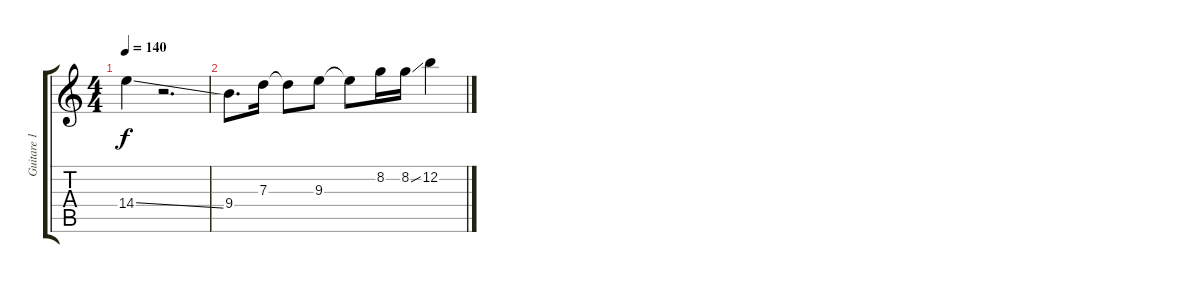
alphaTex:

\track ("Guitare 1" "Guitare 1") {instrument overdrivenguitar}
\staff {score tabs}
\tuning (E4 B3 G3 D3 A2 E2) {hide}
\ts (4 4)
\tempo 140
\clef g2
\ks c
14.4{ss}.4{dy f} r.2{d} |
9.4.8{d} 7.3.16 7.3{t}.8 9.3.8 9.3{t}.8 8.2.16 8.2{ss}.16 12.2.4
